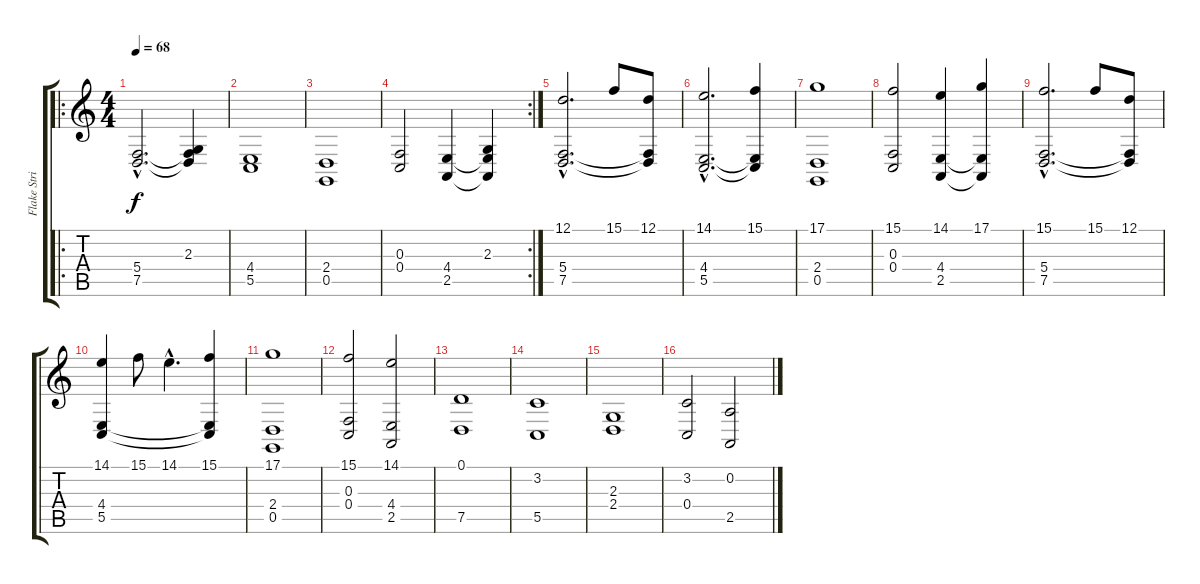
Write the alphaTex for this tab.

\track ("Flake String 1" "Flake Stri") {instrument stringensemble2}
\staff {score tabs}
\tuning (D4 A3 F3 C3 G2 C2) {hide}
\ro
\ts (4 4)
\tempo 68
\clef g2
\ks c
(5.4{hac} 7.5{hac}).2{d dy f instrument stringensemble2} (2.3 5.4{t} 7.5{t}).4 |
(4.4 5.5).1 |
(2.4 0.5).1 |
\rc 2
(0.3 0.4).2 (4.4 2.5).4 (2.3 4.4{t} 2.5{t}).4 |
(12.1{hac} 5.4{hac} 7.5{hac}).2{d} 15.1.8 (12.1 5.4{t} 7.5{t}).8 |
(14.1{hac} 4.4{hac} 5.5{hac}).2{d} (15.1 4.4{t} 5.5{t}).4 |
(17.1 2.4 0.5).1 |
(15.1 0.3 0.4).2 (14.1 4.4 2.5).4 (17.1 4.4{t} 2.5{t}).4 |
(15.1{hac} 5.4{hac} 7.5{hac}).2{d} 15.1.8 (12.1 5.4{t} 7.5{t}).8 |
(14.1 4.4 5.5).4 15.1.8 14.1{hac}.4{d} (15.1 4.4{t} 5.5{t}).4 |
(17.1 2.4 0.5).1 |
(15.1 0.3 0.4).2 (14.1 4.4 2.5).2 |
(0.1 7.5).1 |
(3.2 5.5).1 |
(2.3 2.4).1 |
(3.2 0.4).2 (0.2 2.5).2
